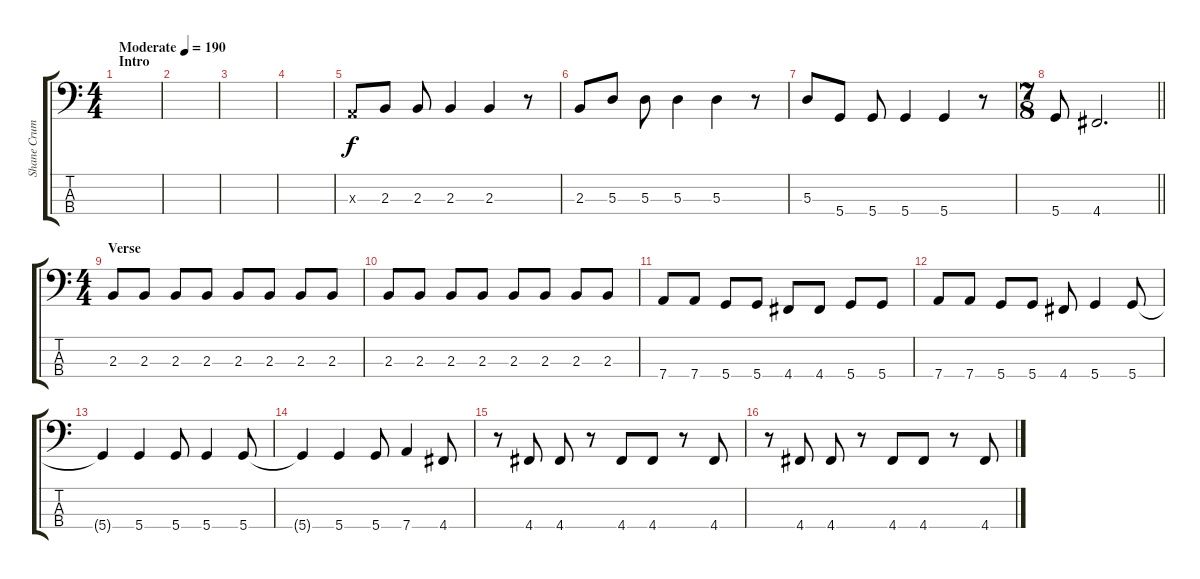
\track ("Shane Crump - Bass" "Shane Crum") {instrument electricbassfinger}
\staff {score tabs}
\tuning (G2 D2 A1 D1) {hide}
\ts (4 4)
\section ("" "Intro")
\tempo (190 "Moderate")
\clef f4
\ks c
|
|
|
|
0.3{x}.8 2.3.8 2.3.8 2.3.4 2.3.4 r.8 |
2.3.8 5.3.8 5.3.8 5.3.4 5.3.4 r.8 |
5.3.8 5.4.8 5.4.8 5.4.4 5.4.4 r.8 |
\ts (7 8)
\barLineRight lightlight
5.4.8 4.4.2{d} |
\ts (4 4)
\section ("" "Verse")
2.3.8 2.3.8 2.3.8 2.3.8 2.3.8 2.3.8 2.3.8 2.3.8 |
2.3.8 2.3.8 2.3.8 2.3.8 2.3.8 2.3.8 2.3.8 2.3.8 |
7.4.8 7.4.8 5.4.8 5.4.8 4.4.8 4.4.8 5.4.8 5.4.8 |
7.4.8 7.4.8 5.4.8 5.4.8 4.4.8 5.4.4 5.4.8 |
5.4{t}.4 5.4.4 5.4.8 5.4.4 5.4.8 |
5.4{t}.4 5.4.4 5.4.8 7.4.4 4.4.8 |
r.8 4.4.8 4.4.8 r.8 4.4.8 4.4.8 r.8 4.4.8 |
r.8 4.4.8 4.4.8 r.8 4.4.8 4.4.8 r.8 4.4.8
